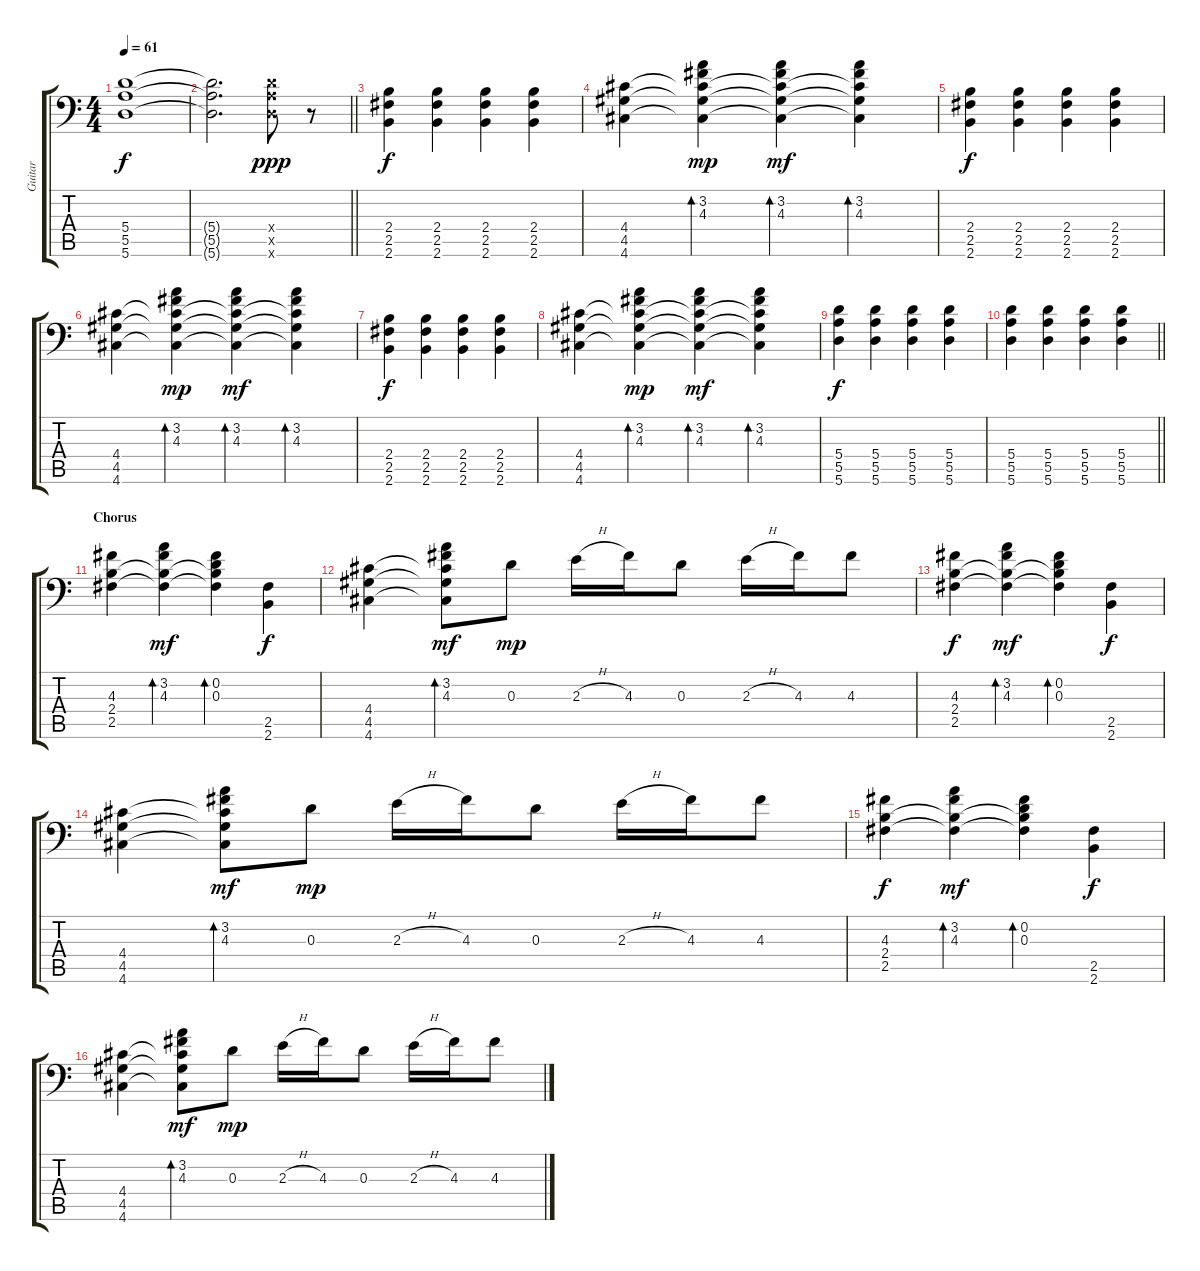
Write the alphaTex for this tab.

\track ("Guitar" "Guitar") {instrument distortionguitar}
\staff {score tabs}
\tuning (B3 Gb3 D3 A2 E2 A1) {hide}
\ts (4 4)
\tempo 61
\clef f4
\ks c
(5.4 5.5 5.6).1{dy f} |
\barLineRight lightlight
(5.4{t} 5.5{t} 5.6{t}).2{d} (5.4{x} 5.5{x} 5.6{x}).8{dy ppp} r.8 |
\section ("" "")
(2.4 2.5 2.6).4{dy f} (2.4 2.5 2.6).4 (2.4 2.5 2.6).4 (2.4 2.5 2.6).4 |
(4.4 4.5 4.6).4 (3.2 4.3 4.4{t} 4.5{t} 4.6{t}).4{bd 60 dy mp} (3.2 4.3 4.4{t} 4.5{t} 4.6{t}).4{bd 60 dy mf} (3.2 4.3 4.4{t} 4.5{t} 4.6{t}).4{bd 60} |
(2.4 2.5 2.6).4{dy f} (2.4 2.5 2.6).4 (2.4 2.5 2.6).4 (2.4 2.5 2.6).4 |
(4.4 4.5 4.6).4 (3.2 4.3 4.4{t} 4.5{t} 4.6{t}).4{bd 60 dy mp} (3.2 4.3 4.4{t} 4.5{t} 4.6{t}).4{bd 60 dy mf} (3.2 4.3 4.4{t} 4.5{t} 4.6{t}).4{bd 60} |
(2.4 2.5 2.6).4{dy f} (2.4 2.5 2.6).4 (2.4 2.5 2.6).4 (2.4 2.5 2.6).4 |
(4.4 4.5 4.6).4 (3.2 4.3 4.4{t} 4.5{t} 4.6{t}).4{bd 60 dy mp} (3.2 4.3 4.4{t} 4.5{t} 4.6{t}).4{bd 60 dy mf} (3.2 4.3 4.4{t} 4.5{t} 4.6{t}).4{bd 60} |
(5.4 5.5 5.6).4{dy f} (5.4 5.5 5.6).4 (5.4 5.5 5.6).4 (5.4 5.5 5.6).4 |
\barLineRight lightlight
(5.4 5.5 5.6).4 (5.4 5.5 5.6).4 (5.4 5.5 5.6).4 (5.4 5.5 5.6).4 |
\section ("" "Chorus")
(4.3 2.4 2.5).4 (3.2 4.3 2.4{t} 2.5{t}).4{bd 60 dy mf} (0.2 0.3 2.4{t} 2.5{t}).4{bd 60} (2.5 2.6).4{dy f} |
(4.4 4.5 4.6).4 (3.2 4.3 4.4{t} 4.5{t} 4.6{t}).8{bd 60 dy mf} 0.3.8{dy mp} 2.3{h}.16 4.3.16 0.3.8 2.3{h}.16 4.3.16 4.3.8 |
(4.3 2.4 2.5).4{dy f} (3.2 4.3 2.4{t} 2.5{t}).4{bd 60 dy mf} (0.2 0.3 2.4{t} 2.5{t}).4{bd 60} (2.5 2.6).4{dy f} |
(4.4 4.5 4.6).4 (3.2 4.3 4.4{t} 4.5{t} 4.6{t}).8{bd 60 dy mf} 0.3.8{dy mp} 2.3{h}.16 4.3.16 0.3.8 2.3{h}.16 4.3.16 4.3.8 |
(4.3 2.4 2.5).4{dy f} (3.2 4.3 2.4{t} 2.5{t}).4{bd 60 dy mf} (0.2 0.3 2.4{t} 2.5{t}).4{bd 60} (2.5 2.6).4{dy f} |
(4.4 4.5 4.6).4 (3.2 4.3 4.4{t} 4.5{t} 4.6{t}).8{bd 60 dy mf} 0.3.8{dy mp} 2.3{h}.16 4.3.16 0.3.8 2.3{h}.16 4.3.16 4.3.8
